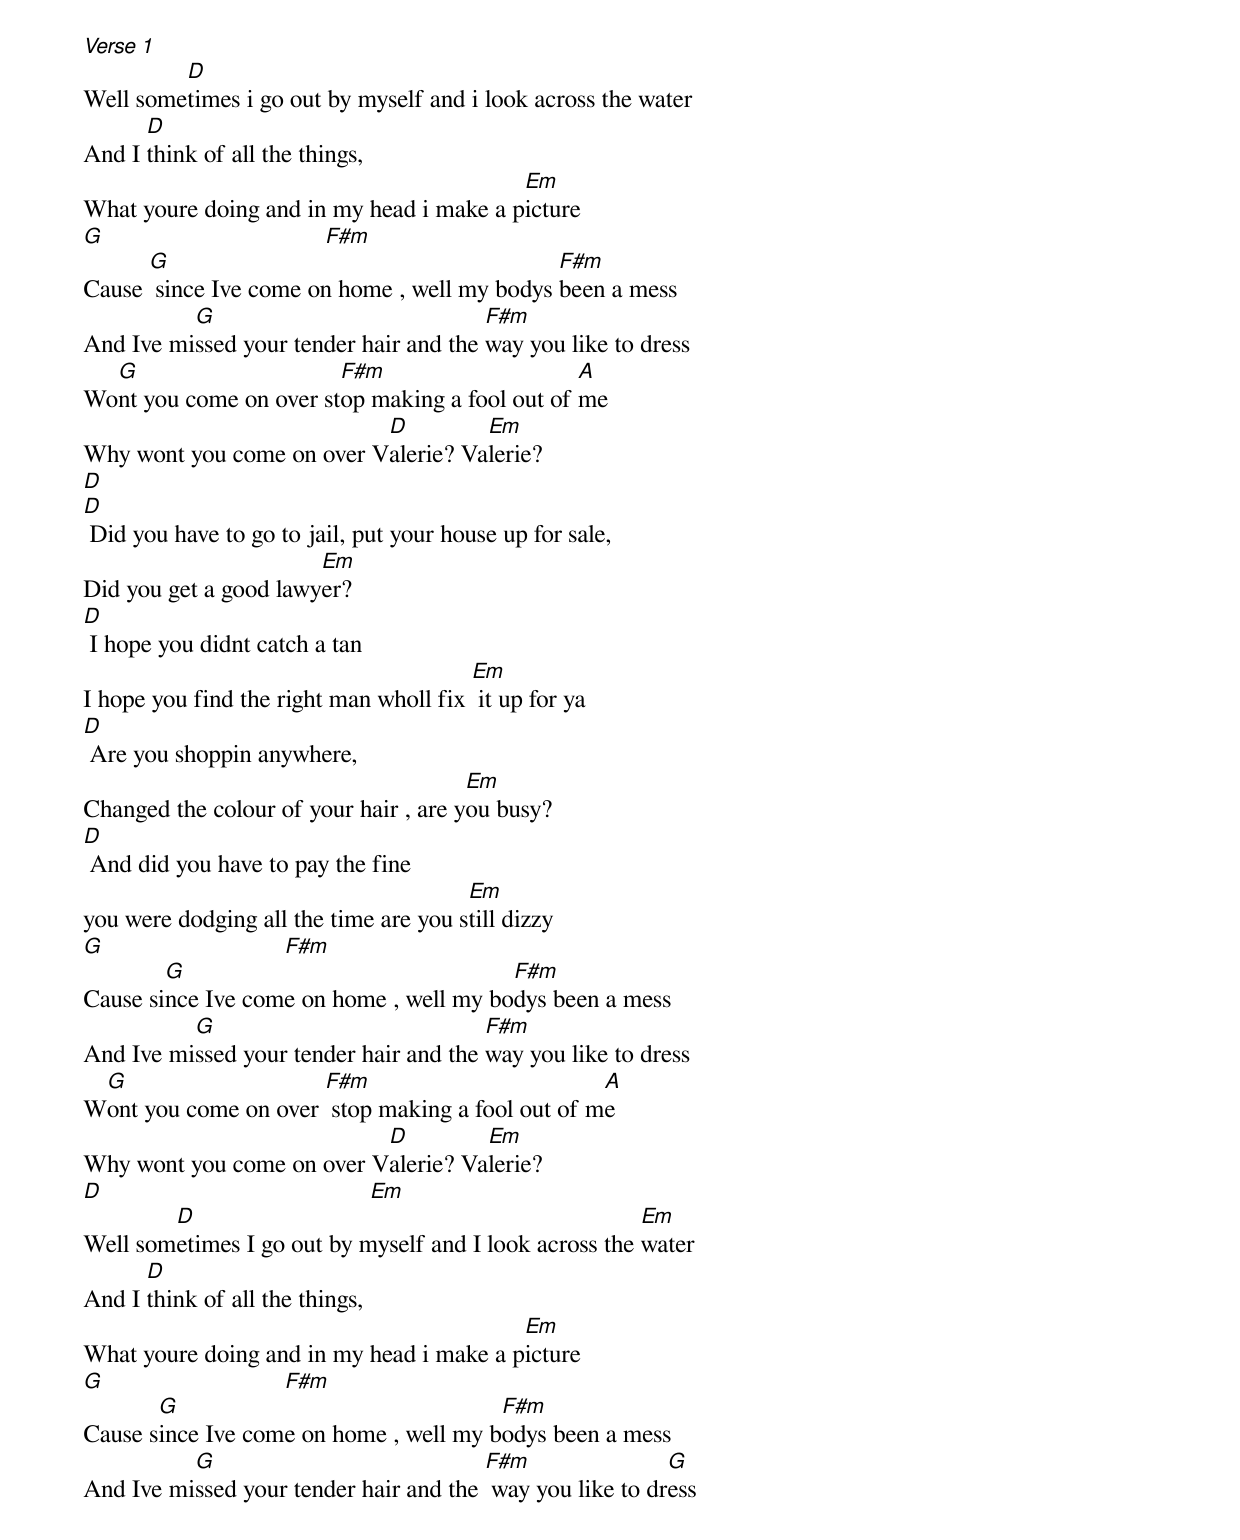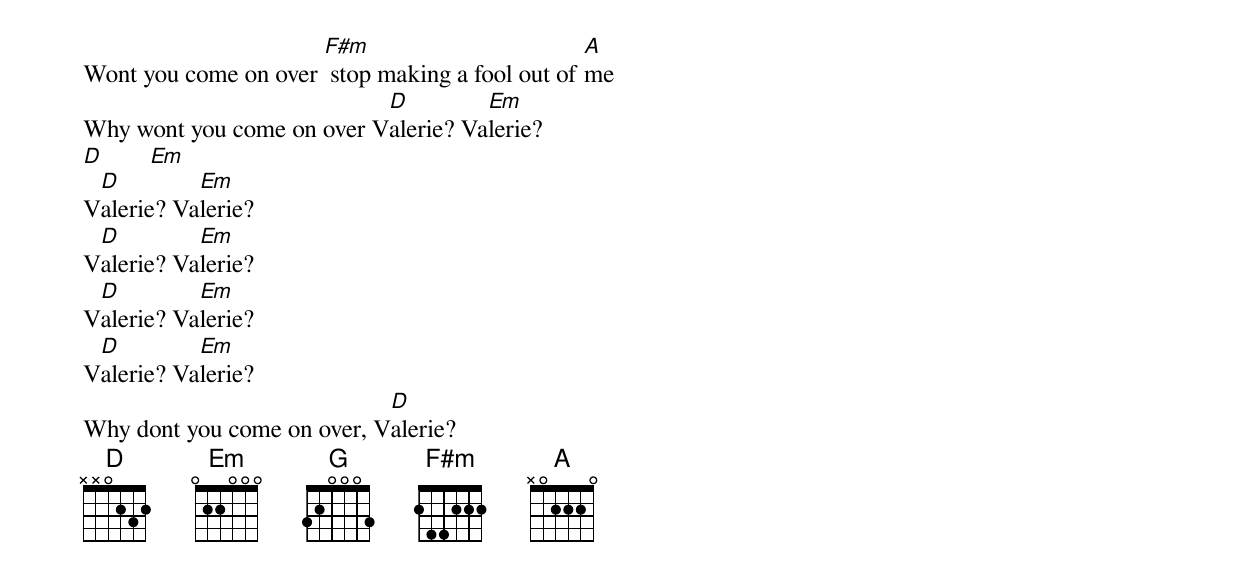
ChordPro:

[Verse 1]
Well some[D]times i go out by myself and i look across the water
And I [D]think of all the things,
What youre doing and in my head i make a p[Em]icture
[G                                       F#m]
Cause [G] since Ive come on home , well my bodys [F#m]been a mess
And Ive mi[G]ssed your tender hair and the [F#m]way you like to dress
Wo[G]nt you come on over st[F#m]op making a fool out of [A]me
Why wont you come on over V[D]alerie? Va[Em]lerie?
[D]
[D] Did you have to go to jail, put your house up for sale,
Did you get a good lawy[Em]er?
[D] I hope you didnt catch a tan
I hope you find the right man wholl fix [Em] it up for ya
[D] Are you shoppin anywhere,
Changed the colour of your hair , are y[Em]ou busy?
[D] And did you have to pay the fine
you were dodging all the time are you s[Em]till dizzy
[G                                F#m]
Cause si[G]nce Ive come on home , well my bo[F#m]dys been a mess
And Ive mi[G]ssed your tender hair and the [F#m]way you like to dress
W[G]ont you come on over [F#m] stop making a fool out of m[A]e
Why wont you come on over V[D]alerie? Va[Em]lerie?
[D                                               Em]
Well som[D]etimes I go out by myself and I look across the [Em]water
And I [D]think of all the things,
What youre doing and in my head i make a p[Em]icture
[G                                F#m]
Cause s[G]ince Ive come on home , well my b[F#m]odys been a mess
And Ive mi[G]ssed your tender hair and the [F#m] way you like to dr[G]ess
Wont you come on over [F#m] stop making a fool out of [A]me
Why wont you come on over V[D]alerie? Va[Em]lerie?
[D         Em]
V[D]alerie? Va[Em]lerie?
V[D]alerie? Va[Em]lerie?
V[D]alerie? Va[Em]lerie?
V[D]alerie? Va[Em]lerie?
Why dont you come on over, V[D]alerie?
